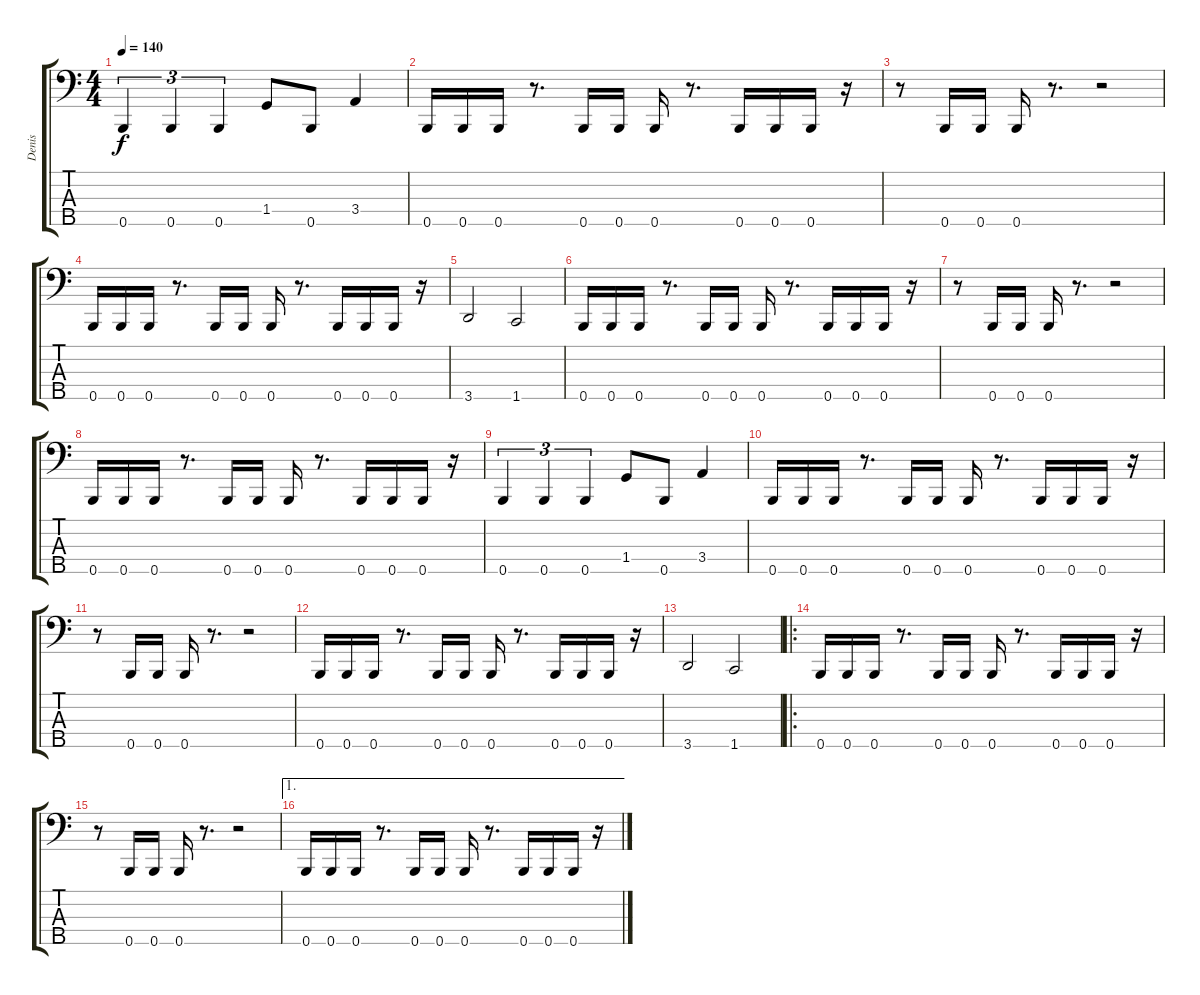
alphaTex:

\track ("Denis" "Denis") {instrument electricbasspick}
\staff {score tabs}
\tuning (A2 E2 B1 Gb1 B0) {hide}
\ts (4 4)
\tempo 140
\clef f4
\ks c
0.5.4{tu (3 2) dy f} 0.5.4{tu (3 2)} 0.5.4{tu (3 2)} 1.4.8 0.5.8 3.4.4 |
0.5.16 0.5.16 0.5.16 r.8{d} 0.5.16 0.5.16 0.5.16 r.8{d} 0.5.16 0.5.16 0.5.16 r.16 |
r.8 0.5.16 0.5.16 0.5.16 r.8{d} r.2 |
0.5.16 0.5.16 0.5.16 r.8{d} 0.5.16 0.5.16 0.5.16 r.8{d} 0.5.16 0.5.16 0.5.16 r.16 |
3.5.2 1.5.2 |
0.5.16 0.5.16 0.5.16 r.8{d} 0.5.16 0.5.16 0.5.16 r.8{d} 0.5.16 0.5.16 0.5.16 r.16 |
r.8 0.5.16 0.5.16 0.5.16 r.8{d} r.2 |
0.5.16 0.5.16 0.5.16 r.8{d} 0.5.16 0.5.16 0.5.16 r.8{d} 0.5.16 0.5.16 0.5.16 r.16 |
0.5.4{tu (3 2)} 0.5.4{tu (3 2)} 0.5.4{tu (3 2)} 1.4.8 0.5.8 3.4.4 |
0.5.16 0.5.16 0.5.16 r.8{d} 0.5.16 0.5.16 0.5.16 r.8{d} 0.5.16 0.5.16 0.5.16 r.16 |
r.8 0.5.16 0.5.16 0.5.16 r.8{d} r.2 |
0.5.16 0.5.16 0.5.16 r.8{d} 0.5.16 0.5.16 0.5.16 r.8{d} 0.5.16 0.5.16 0.5.16 r.16 |
3.5.2 1.5.2 |
\ro
0.5.16 0.5.16 0.5.16 r.8{d} 0.5.16 0.5.16 0.5.16 r.8{d} 0.5.16 0.5.16 0.5.16 r.16 |
r.8 0.5.16 0.5.16 0.5.16 r.8{d} r.2 |
\ae 1
0.5.16 0.5.16 0.5.16 r.8{d} 0.5.16 0.5.16 0.5.16 r.8{d} 0.5.16 0.5.16 0.5.16 r.16
